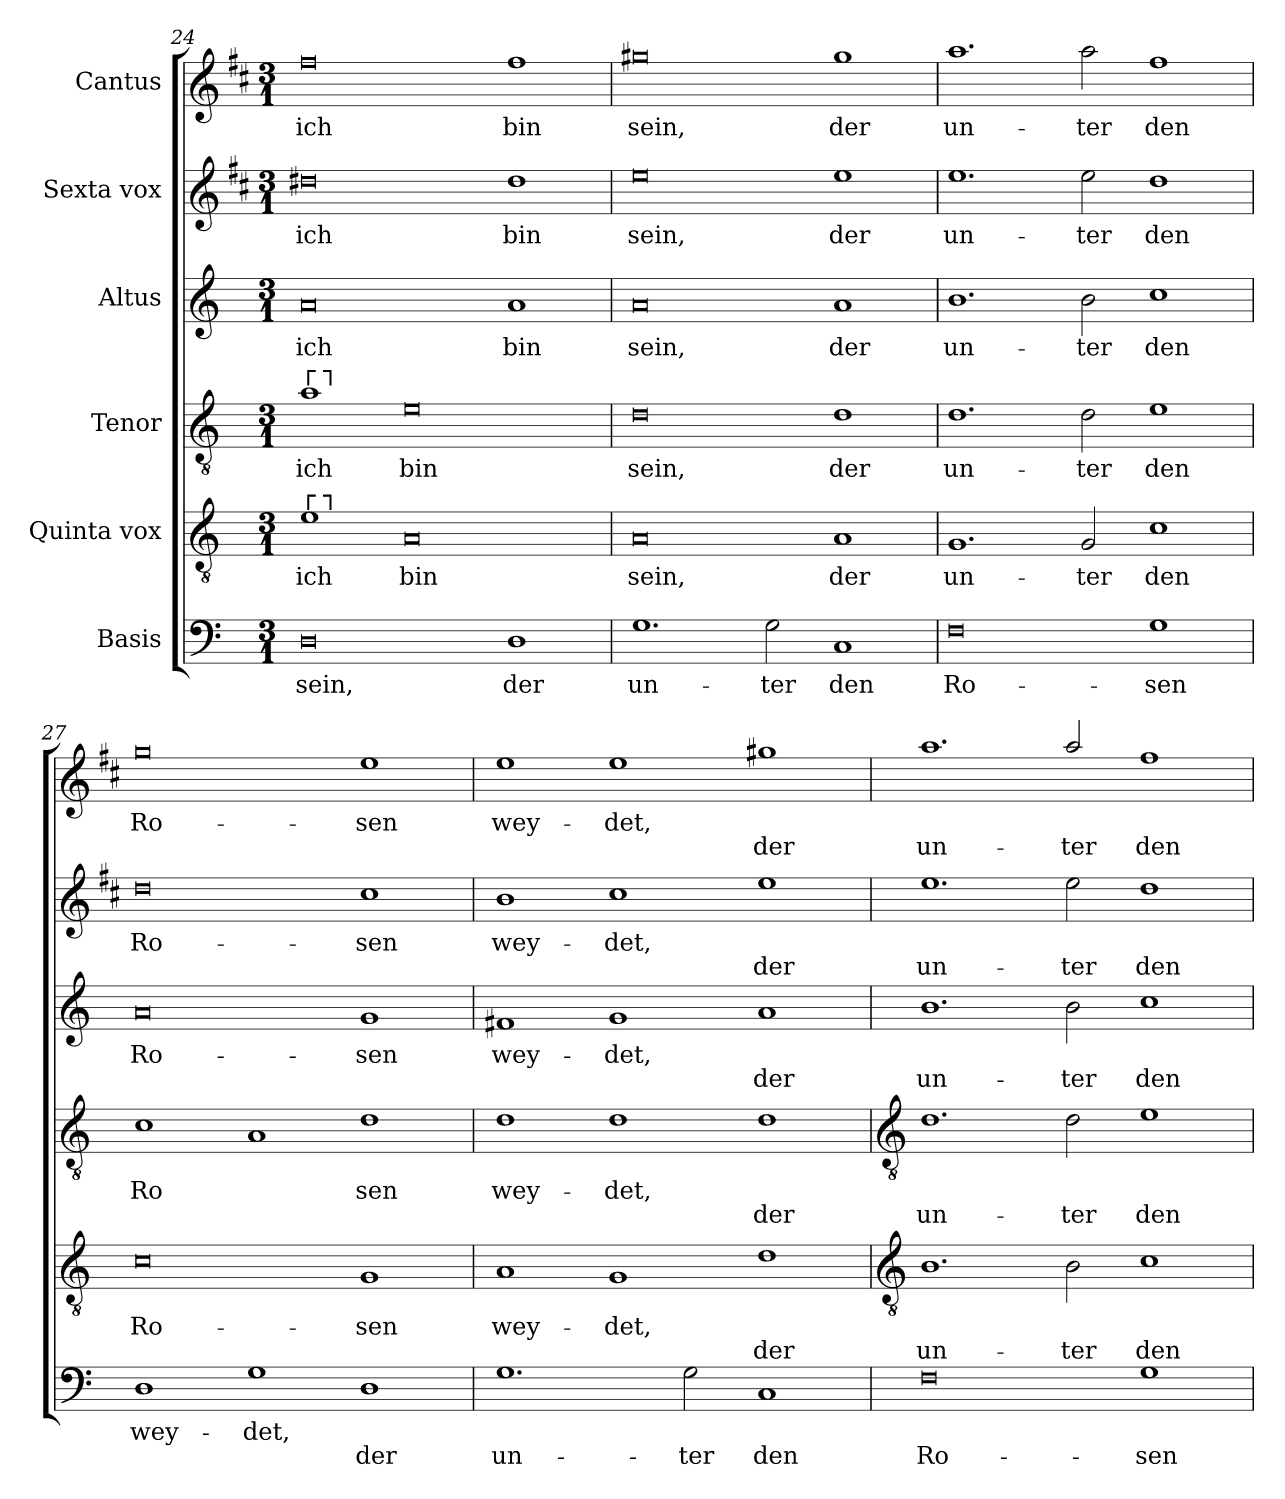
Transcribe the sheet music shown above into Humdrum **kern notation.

**kern	**text	**text	**kern	**text	**text	**kern	**text	**text	**kern	**text	**text	**kern	**text	**text	**kern	**text	**text
*part6	*part6	*part6	*part5	*part5	*part5	*part4	*part4	*part4	*part3	*part3	*part3	*part2	*part2	*part2	*part1	*part1	*part1
*staff6	*staff6	*staff6	*staff5	*staff5	*staff5	*staff4	*staff4	*staff4	*staff3	*staff3	*staff3	*staff2	*staff2	*staff2	*staff1	*staff1	*staff1
*I"Basis	*	*	*I"Quinta vox	*	*	*I"Tenor	*	*	*I"Altus	*	*	*I"Sexta vox	*	*	*I"Cantus	*	*
*clefF4	*	*	*clefGv2	*	*	*clefGv2	*	*	*clefG2	*	*	*clefG2	*	*	*clefG2	*	*
*	*	*	*	*	*	*	*	*	*	*	*	*ITrd1c2	*	*	*ITrd1c2	*	*
*k[]	*	*	*k[]	*	*	*k[]	*	*	*k[]	*	*	*k[]	*	*	*k[]	*	*
*C:	*	*	*C:	*	*	*C:	*	*	*C:	*	*	*C:	*	*	*C:	*	*
*M3/1	*	*	*M3/1	*	*	*M3/1	*	*	*M3/1	*	*	*M3/1	*	*	*M3/1	*	*
=24	=24	=24	=24	=24	=24	=24	=24	=24	=24	=24	=24	=24	=24	=24	=24	=24	=24
!	!	!	!	!	!	!LO:TX:a:t=┌              ┐	!	!	!	!	!	!	!	!	!	!	!
!	!	!	!LO:TX:a:t=┌              ┐	!	!	!	!	!	!	!	!	!	!	!	!	!	!
!	!LO:LY:b	!	!	!LO:LY:b	!	!	!LO:LY:b	!	!	!LO:LY:b	!	!	!LO:LY:b	!	!	!LO:LY:b	!
0D	sein,	.	1e	ich	.	1a	ich	.	0a	ich	.	0cc#X	ich	.	0ee	ich	.
!	!	!	!	!LO:LY:b	!	!	!LO:LY:b	!	!	!	!	!	!	!	!	!	!
.	.	.	0A	bin	.	0e	bin	.	.	.	.	.	.	.	.	.	.
!	!LO:LY:b	!	!	!	!	!	!	!	!	!LO:LY:b	!	!	!LO:LY:b	!	!	!LO:LY:b	!
1D	der	.	.	.	.	.	.	.	1a	bin	.	1cc#	bin	.	1ee	bin	.
=25	=25	=25	=25	=25	=25	=25	=25	=25	=25	=25	=25	=25	=25	=25	=25	=25	=25
!	!LO:LY:b	!	!	!LO:LY:b	!	!	!LO:LY:b	!	!	!LO:LY:b	!	!	!LO:LY:b	!	!	!LO:LY:b	!
1.G	un-	.	0A	sein,	.	0d	sein,	.	0a	sein,	.	0dd	sein,	.	0ff#X	sein,	.
!	!LO:LY:b	!	!	!	!	!	!	!	!	!	!	!	!	!	!	!	!
2G	-ter	.	.	.	.	.	.	.	.	.	.	.	.	.	.	.	.
!	!LO:LY:b	!	!	!LO:LY:b	!	!	!LO:LY:b	!	!	!LO:LY:b	!	!	!LO:LY:b	!	!	!LO:LY:b	!
1C	den	.	1A	der	.	1d	der	.	1a	der	.	1dd	der	.	1ff#	der	.
=26	=26	=26	=26	=26	=26	=26	=26	=26	=26	=26	=26	=26	=26	=26	=26	=26	=26
!	!LO:LY:b	!	!	!LO:LY:b	!	!	!LO:LY:b	!	!	!LO:LY:b	!	!	!LO:LY:b	!	!	!LO:LY:b	!
0F	Ro-	.	1.G	un-	.	1.d	un-	.	1.b	un-	.	1.dd	un-	.	1.gg	un-	.
!	!	!	!	!LO:LY:b	!	!	!LO:LY:b	!	!	!LO:LY:b	!	!	!LO:LY:b	!	!	!LO:LY:b	!
.	.	.	2G	-ter	.	2d	-ter	.	2b	-ter	.	2dd	-ter	.	2gg	-ter	.
!	!LO:LY:b	!	!	!LO:LY:b	!	!	!LO:LY:b	!	!	!LO:LY:b	!	!	!LO:LY:b	!	!	!LO:LY:b	!
1G	-sen	.	1c	den	.	1e	den	.	1cc	den	.	1cc	den	.	1ee	den	.
=27	=27	=27	=27	=27	=27	=27	=27	=27	=27	=27	=27	=27	=27	=27	=27	=27	=27
!	!LO:LY:b	!	!	!LO:LY:b	!	!	!LO:LY:b	!	!	!LO:LY:b	!	!	!LO:LY:b	!	!	!LO:LY:b	!
1D	wey-	.	0c	Ro-	.	1c	Ro	.	0a	Ro-	.	0cc	Ro-	.	0ff	Ro-	.
!	!LO:LY:b	!	!	!	!	!	!	!	!	!	!	!	!	!	!	!	!
1G	-det,	.	.	.	.	1A	.	.	.	.	.	.	.	.	.	.	.
!	!	!LO:LY:b	!	!LO:LY:b	!	!	!LO:LY:b	!	!	!LO:LY:b	!	!	!LO:LY:b	!	!	!LO:LY:b	!
1D	.	der	1G	-sen	.	1d	sen	.	1g	-sen	.	1b	-sen	.	1dd	-sen	.
!!LO:LB:g=z
=28	=28	=28	=28	=28	=28	=28	=28	=28	=28	=28	=28	=28	=28	=28	=28	=28	=28
!	!	!LO:LY:b	!	!LO:LY:b	!	!	!LO:LY:b	!	!	!LO:LY:b	!	!	!LO:LY:b	!	!	!LO:LY:b	!
1.G	.	un-	1A	wey-	.	1d	wey-	.	1f#X	wey-	.	1a	wey-	.	1dd	wey-	.
!	!	!	!	!LO:LY:b	!	!	!LO:LY:b	!	!	!LO:LY:b	!	!	!LO:LY:b	!	!	!LO:LY:b	!
.	.	.	1G	-det,	.	1d	-det,	.	1g	-det,	.	1b	-det,	.	1dd	-det,	.
!	!	!LO:LY:b	!	!	!	!	!	!	!	!	!	!	!	!	!	!	!
2G	.	-ter	.	.	.	.	.	.	.	.	.	.	.	.	.	.	.
!	!	!LO:LY:b	!	!	!LO:LY:b	!	!	!LO:LY:b	!	!	!LO:LY:b	!	!	!LO:LY:b	!	!	!LO:LY:b
1C	.	den	1d	.	der	1d	.	der	1a	.	der	1dd	.	der	1ff#X	.	der
!!LO:LB:g=z
=29	=29	=29	=29	=29	=29	=29	=29	=29	=29	=29	=29	=29	=29	=29	=29	=29	=29
*	*	*	*clefGv2	*	*	*clefGv2	*	*	*	*	*	*	*	*	*	*	*
*	*	*	*	*	*	*	*	*	*	*	*	*	*	*	*^	*	*
!	!	!LO:LY:b	!	!	!LO:LY:b	!	!	!LO:LY:b	!	!	!LO:LY:b	!	!	!LO:LY:b	!	!LO:N:vis=0	!	!LO:LY:b
0F	.	Ro-	1.B	.	un-	1.d	.	un-	1.b	.	un-	1.dd	.	un-	1.gg	0.ryy	.	un-
!	!	!	!	!	!LO:LY:b	!	!	!LO:LY:b	!	!	!LO:LY:b	!	!	!LO:LY:b	!	!	!	!LO:LY:b
.	.	.	2B	.	-ter	2d	.	-ter	2b	.	-ter	2dd	.	-ter	2gg	.	.	-ter
!	!	!LO:LY:b	!	!	!LO:LY:b	!	!	!LO:LY:b	!	!	!LO:LY:b	!	!	!LO:LY:b	!	!	!	!LO:LY:b
1G	.	-sen	1c	.	den	1e	.	den	1cc	.	den	1cc	.	den	1ee	.	.	den
*	*	*	*	*	*	*	*	*	*	*	*	*	*	*	*v	*v	*	*
=	=	=	=	=	=	=	=	=	=	=	=	=	=	=	=	=	=
*-	*-	*-	*-	*-	*-	*-	*-	*-	*-	*-	*-	*-	*-	*-	*-	*-	*-
